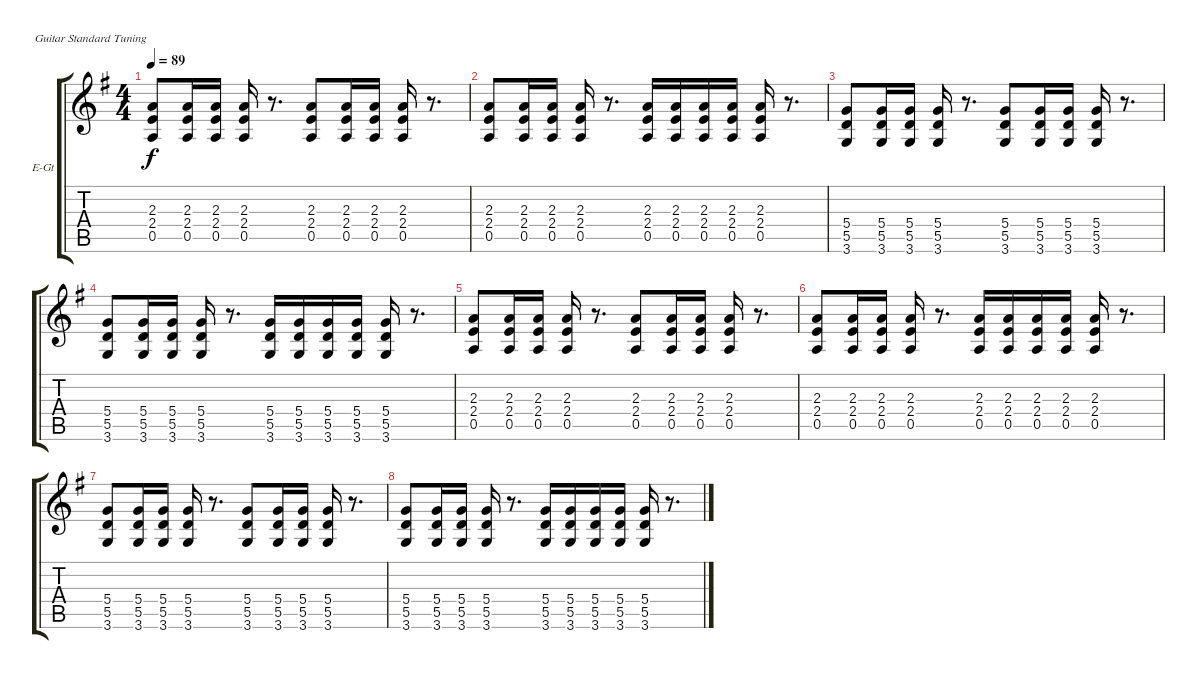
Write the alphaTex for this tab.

\bracketExtendMode groupsimilarinstruments
\firstSystemTrackNameOrientation horizontal
\otherSystemsTrackNameOrientation horizontal
\track ("Guitar 2" "E-Gt") {instrument overdrivenguitar}
\staff {score tabs}
\tuning (E4 B3 G3 D3 A2 E2)
\ts (4 4)
\tempo 89
\clef g2
\scale
0.327718
\ks eminor
(2.3 2.4 0.5).8{dy f} (2.3 2.4 0.5).16 (2.3 2.4 0.5).16 (2.3 2.4 0.5).16 r.8{d} (2.3 2.4 0.5).8 (2.3 2.4 0.5).16 (2.3 2.4 0.5).16 (2.3 2.4 0.5).16 r.8{d} |
\scale
0.344564 (2.3 2.4 0.5).8 (2.3 2.4 0.5).16 (2.3 2.4 0.5).16 (2.3 2.4 0.5).16 r.8{d} (2.3 2.4 0.5).16 (2.3 2.4 0.5).16 (2.3 2.4 0.5).16 (2.3 2.4 0.5).16 (2.3 2.4 0.5).16 r.8{d} |
\scale
0.327718 (5.4 5.5 3.6).8 (5.4 5.5 3.6).16 (5.4 5.5 3.6).16 (5.4 5.5 3.6).16 r.8{d} (5.4 5.5 3.6).8 (5.4 5.5 3.6).16 (5.4 5.5 3.6).16 (5.4 5.5 3.6).16 r.8{d} |
\scale
0.344564 (5.4 5.5 3.6).8 (5.4 5.5 3.6).16 (5.4 5.5 3.6).16 (5.4 5.5 3.6).16 r.8{d} (5.4 5.5 3.6).16 (5.4 5.5 3.6).16 (5.4 5.5 3.6).16 (5.4 5.5 3.6).16 (5.4 5.5 3.6).16 r.8{d} |
\scale
0.327718 (2.3 2.4 0.5).8 (2.3 2.4 0.5).16 (2.3 2.4 0.5).16 (2.3 2.4 0.5).16 r.8{d} (2.3 2.4 0.5).8 (2.3 2.4 0.5).16 (2.3 2.4 0.5).16 (2.3 2.4 0.5).16 r.8{d} |
\scale
0.338855 (2.3 2.4 0.5).8 (2.3 2.4 0.5).16 (2.3 2.4 0.5).16 (2.3 2.4 0.5).16 r.8{d} (2.3 2.4 0.5).16 (2.3 2.4 0.5).16 (2.3 2.4 0.5).16 (2.3 2.4 0.5).16 (2.3 2.4 0.5).16 r.8{d} |
\scale
0.322289 (5.4 5.5 3.6).8 (5.4 5.5 3.6).16 (5.4 5.5 3.6).16 (5.4 5.5 3.6).16 r.8{d} (5.4 5.5 3.6).8 (5.4 5.5 3.6).16 (5.4 5.5 3.6).16 (5.4 5.5 3.6).16 r.8{d} |
\scale
0.338855 (5.4 5.5 3.6).8 (5.4 5.5 3.6).16 (5.4 5.5 3.6).16 (5.4 5.5 3.6).16 r.8{d} (5.4 5.5 3.6).16 (5.4 5.5 3.6).16 (5.4 5.5 3.6).16 (5.4 5.5 3.6).16 (5.4 5.5 3.6).16 r.8{d}
